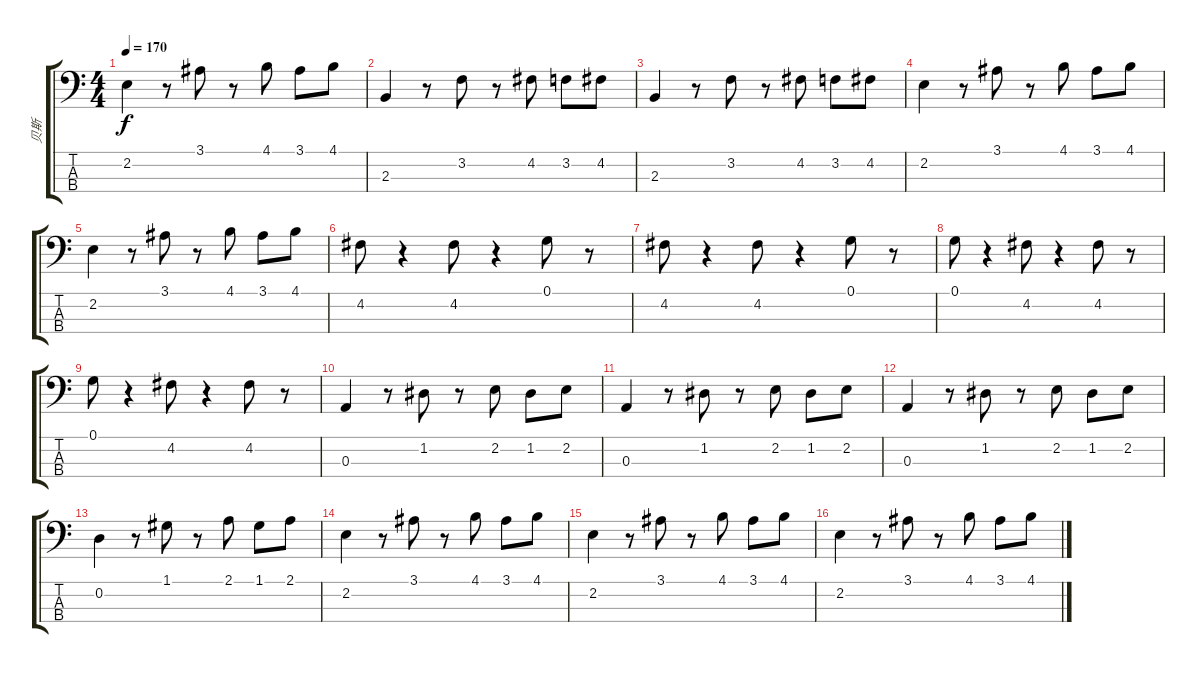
\track ("贝斯" "贝斯") {instrument electricbassfinger}
\staff {score tabs}
\tuning (G2 D2 A1 E1) {hide}
\ts (4 4)
\tempo 170
\clef f4
\ks c
2.2.4{dy f} r.8 3.1.8 r.8 4.1.8 3.1.8 4.1.8 |
2.3.4 r.8 3.2.8 r.8 4.2.8 3.2.8 4.2.8 |
2.3.4 r.8 3.2.8 r.8 4.2.8 3.2.8 4.2.8 |
2.2.4 r.8 3.1.8 r.8 4.1.8 3.1.8 4.1.8 |
2.2.4 r.8 3.1.8 r.8 4.1.8 3.1.8 4.1.8 |
4.2.8 r.4 4.2.8 r.4 0.1.8 r.8 |
4.2.8 r.4 4.2.8 r.4 0.1.8 r.8 |
0.1.8 r.4 4.2.8 r.4 4.2.8 r.8 |
0.1.8 r.4 4.2.8 r.4 4.2.8 r.8 |
0.3.4 r.8 1.2.8 r.8 2.2.8 1.2.8 2.2.8 |
0.3.4 r.8 1.2.8 r.8 2.2.8 1.2.8 2.2.8 |
0.3.4 r.8 1.2.8 r.8 2.2.8 1.2.8 2.2.8 |
0.2.4 r.8 1.1.8 r.8 2.1.8 1.1.8 2.1.8 |
2.2.4 r.8 3.1.8 r.8 4.1.8 3.1.8 4.1.8 |
2.2.4 r.8 3.1.8 r.8 4.1.8 3.1.8 4.1.8 |
2.2.4 r.8 3.1.8 r.8 4.1.8 3.1.8 4.1.8
